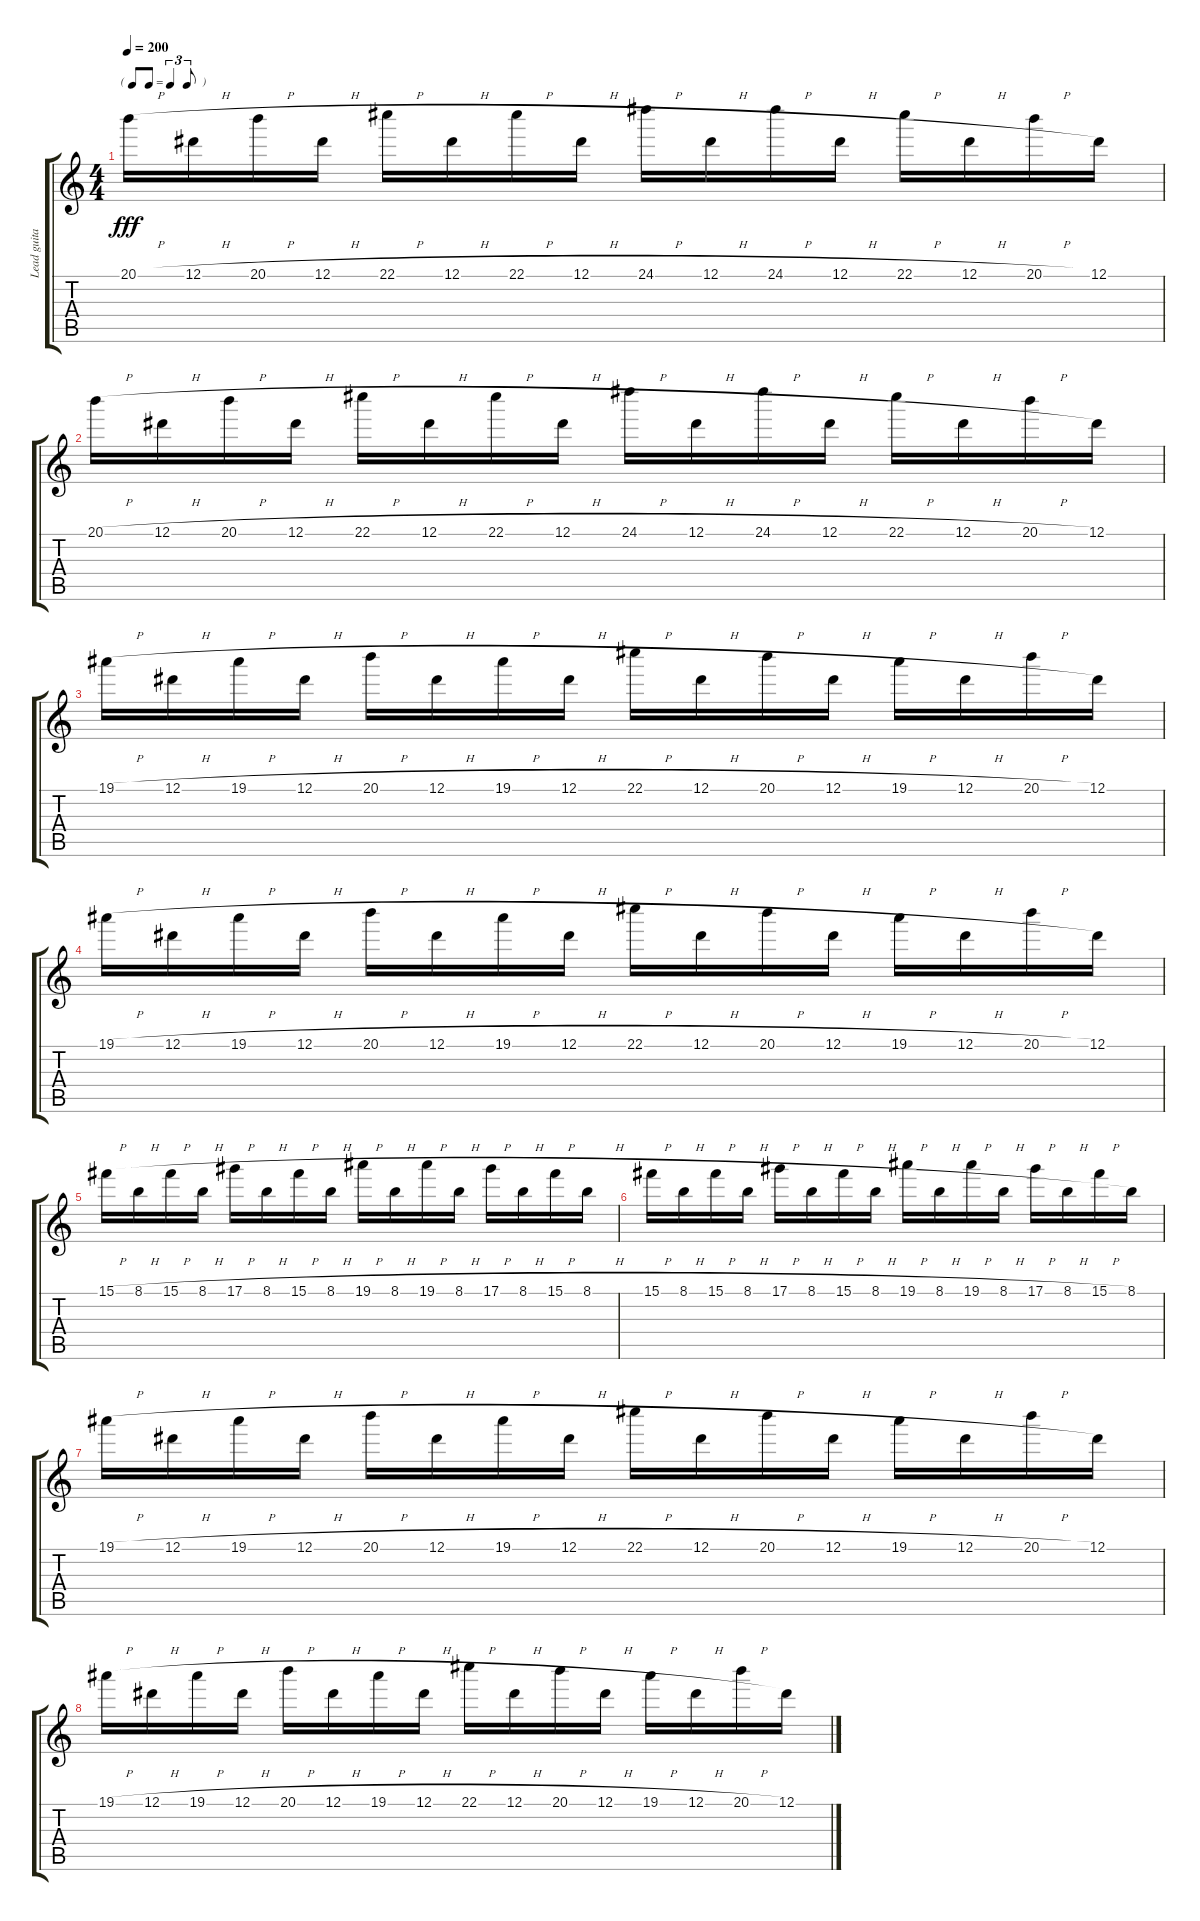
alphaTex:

\track ("Lead guitar (dipshit)" "Lead guita") {instrument distortionguitar}
\staff {score tabs}
\tuning (Eb4 C4 G3 C3 G2 C2) {hide}
\ts (4 4)
\tf triplet8th
\tempo 200
\clef g2
\ks c
20.1{h}.16{dy fff} 12.1{h}.16 20.1{h}.16 12.1{h}.16 22.1{h}.16 12.1{h}.16 22.1{h}.16 12.1{h}.16 24.1{h}.16 12.1{h}.16 24.1{h}.16 12.1{h}.16 22.1{h}.16 12.1{h}.16 20.1{h}.16 12.1.16 |
20.1{h}.16 12.1{h}.16 20.1{h}.16 12.1{h}.16 22.1{h}.16 12.1{h}.16 22.1{h}.16 12.1{h}.16 24.1{h}.16 12.1{h}.16 24.1{h}.16 12.1{h}.16 22.1{h}.16 12.1{h}.16 20.1{h}.16 12.1.16 |
19.1{h}.16 12.1{h}.16 19.1{h}.16 12.1{h}.16 20.1{h}.16 12.1{h}.16 19.1{h}.16 12.1{h}.16 22.1{h}.16 12.1{h}.16 20.1{h}.16 12.1{h}.16 19.1{h}.16 12.1{h}.16 20.1{h}.16 12.1.16 |
19.1{h}.16 12.1{h}.16 19.1{h}.16 12.1{h}.16 20.1{h}.16 12.1{h}.16 19.1{h}.16 12.1{h}.16 22.1{h}.16 12.1{h}.16 20.1{h}.16 12.1{h}.16 19.1{h}.16 12.1{h}.16 20.1{h}.16 12.1.16 |
15.1{h}.16 8.1{h}.16 15.1{h}.16 8.1{h}.16 17.1{h}.16 8.1{h}.16 15.1{h}.16 8.1{h}.16 19.1{h}.16 8.1{h}.16 19.1{h}.16 8.1{h}.16 17.1{h}.16 8.1{h}.16 15.1{h}.16 8.1{h}.16 |
15.1{h}.16 8.1{h}.16 15.1{h}.16 8.1{h}.16 17.1{h}.16 8.1{h}.16 15.1{h}.16 8.1{h}.16 19.1{h}.16 8.1{h}.16 19.1{h}.16 8.1{h}.16 17.1{h}.16 8.1{h}.16 15.1{h}.16 8.1.16 |
19.1{h}.16 12.1{h}.16 19.1{h}.16 12.1{h}.16 20.1{h}.16 12.1{h}.16 19.1{h}.16 12.1{h}.16 22.1{h}.16 12.1{h}.16 20.1{h}.16 12.1{h}.16 19.1{h}.16 12.1{h}.16 20.1{h}.16 12.1.16 |
19.1{h}.16 12.1{h}.16 19.1{h}.16 12.1{h}.16 20.1{h}.16 12.1{h}.16 19.1{h}.16 12.1{h}.16 22.1{h}.16 12.1{h}.16 20.1{h}.16 12.1{h}.16 19.1{h}.16 12.1{h}.16 20.1{h}.16 12.1.16
